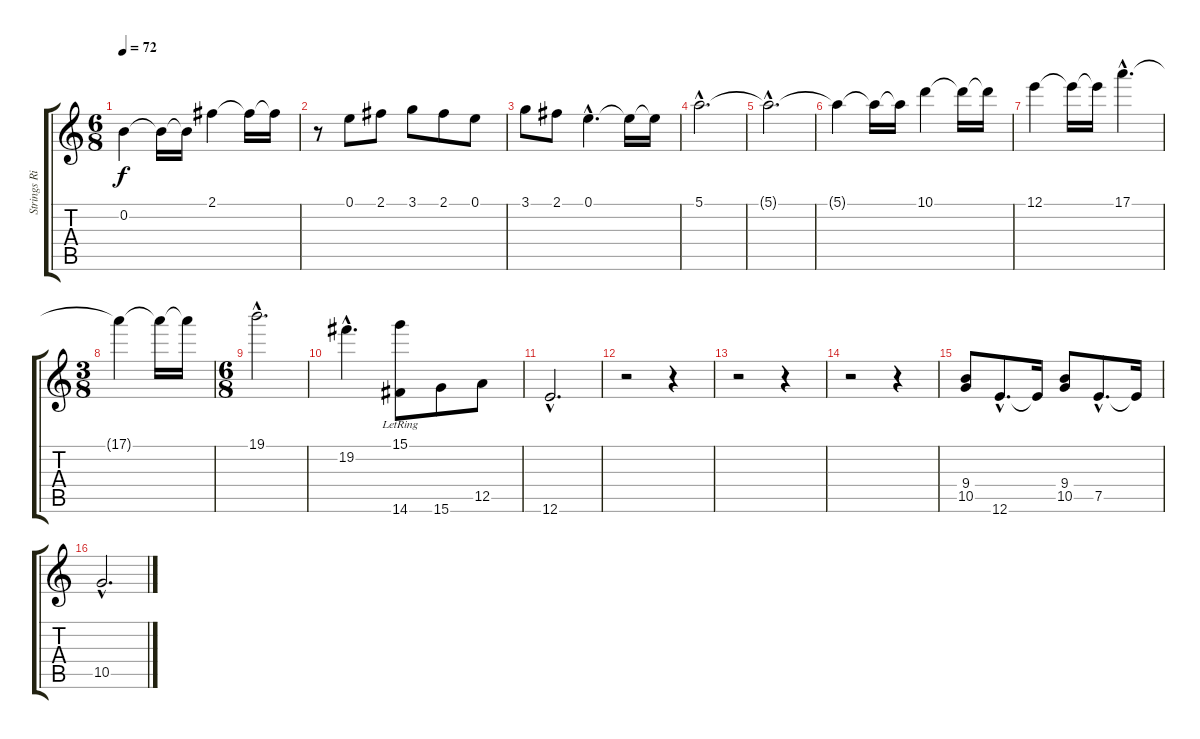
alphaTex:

\track ("Strings Right" "Strings Ri") {instrument stringensemble2}
\staff {score tabs}
\tuning (E5 B4 G4 D4 A3 E3) {hide}
\ts (6 8)
\tempo 72
\clef g2
\ks c
0.2.4{dy f} 0.2{t}.16 0.2{t}.16 2.1.4 2.1{t}.16 2.1{t}.16 |
r.8 0.1.8 2.1.8 3.1.8 2.1.8 0.1.8 |
3.1.8 2.1.8 0.1{hac}.4{d} 0.1{t}.16 0.1{t}.16 |
5.1{hac}.2{d} |
5.1{hac t}.2{d} |
5.1{t}.4 5.1{t}.16 5.1{t}.16 10.1.4 10.1{t}.16 10.1{t}.16 |
12.1.4 12.1{t}.16 12.1{t}.16 17.1{hac}.4{d} |
\ts (3 8)
17.1{t}.4 17.1{t}.16 17.1{t}.16 |
\ts (6 8)
19.1{hac}.2{d} |
19.2{hac}.4{d} (15.1{lr} 14.6).8 15.6.8 12.5.8 |
12.6{hac}.2{d} |
r.2 r.4 |
r.2 r.4 |
r.2 r.4 |
(9.4 10.5).8 12.6{hac}.8{d} 12.6{t}.16 (9.4 10.5).8 7.5{hac}.8{d} 7.5{t}.16 |
10.5{hac}.2{d}
